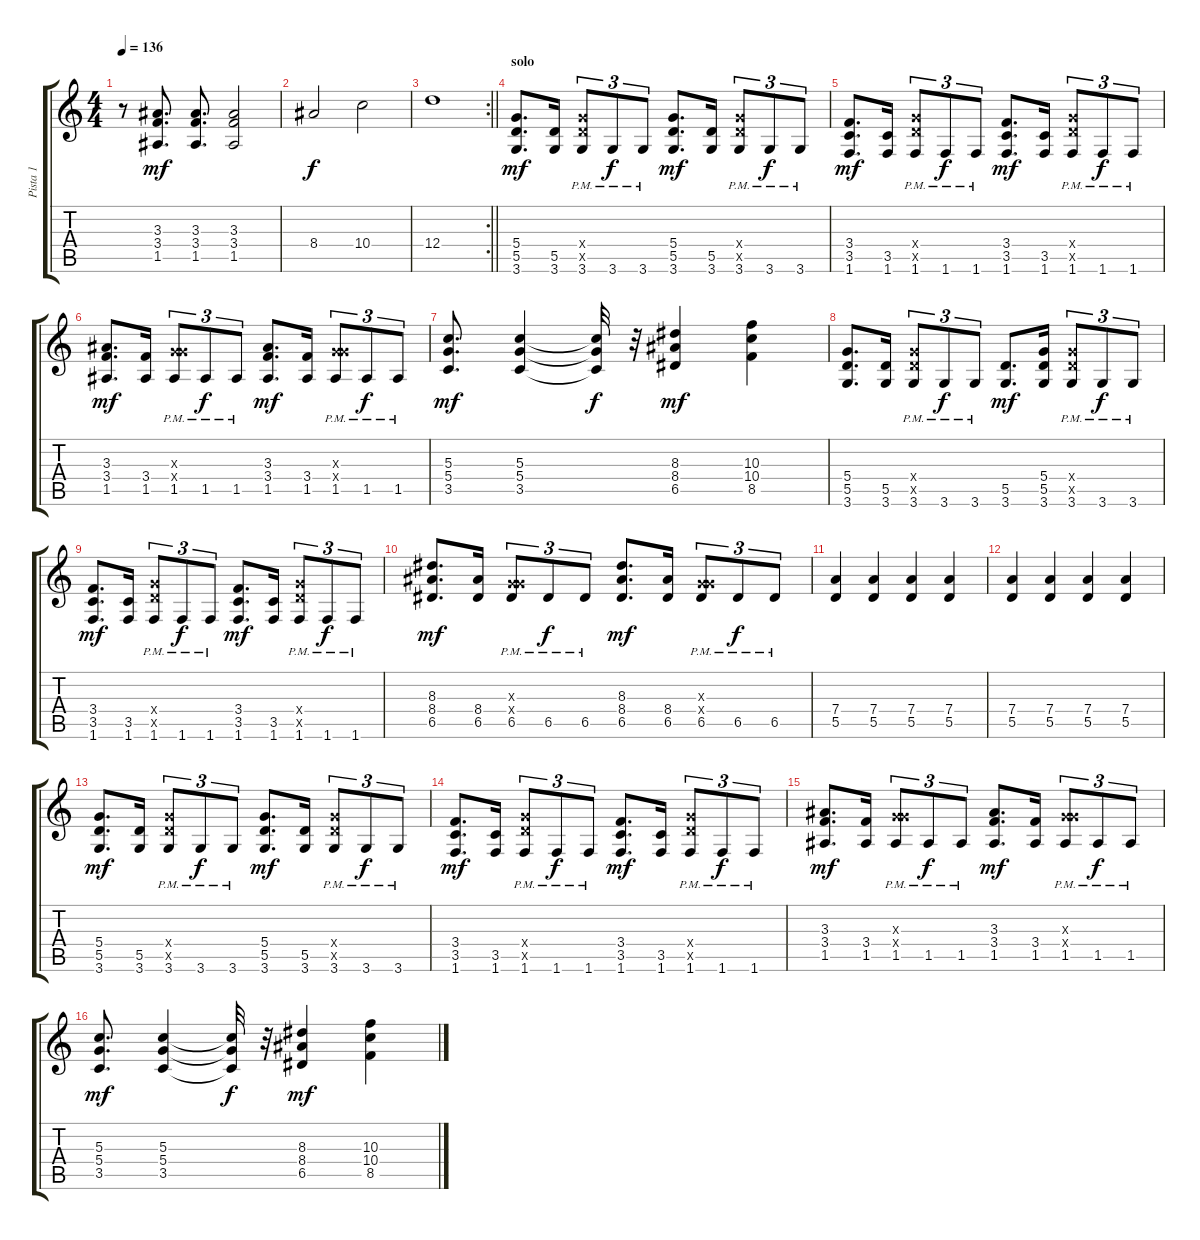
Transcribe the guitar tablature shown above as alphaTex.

\track ("Pista 1" "Pista 1") {instrument overdrivenguitar}
\staff {score tabs}
\tuning (E4 B3 G3 D3 A2 E2) {hide}
\ts (4 4)
\tempo 136
\clef g2
\ks c
r.8{dy mf} (3.3 3.4 1.5).8{d} (3.3 3.4 1.5).8{d} (3.3 3.4 1.5).2{volume 8} |
8.4.2{dy f volume 13} 10.4.2 |
\rc 2
\barLineRight lightlight
12.4.1 |
\section ("" "solo")
(5.4 5.5 3.6).8{d dy mf} (5.5 3.6).16 (5.4{x} 5.5{x} 3.6{pm}).8{tu (3 2)} 3.6{pm}.8{tu (3 2) dy f} 3.6{pm}.8{tu (3 2)} (5.4 5.5 3.6).8{d dy mf} (5.5 3.6).16 (5.4{x} 5.5{x} 3.6{pm}).8{tu (3 2)} 3.6{pm}.8{tu (3 2) dy f} 3.6{pm}.8{tu (3 2)} |
(3.4 3.5 1.6).8{d dy mf} (3.5 1.6).16 (5.4{x} 5.5{x} 1.6{pm}).8{tu (3 2)} 1.6{pm}.8{tu (3 2) dy f} 1.6{pm}.8{tu (3 2)} (3.4 3.5 1.6).8{d dy mf} (3.5 1.6).16 (5.4{x} 5.5{x} 1.6{pm}).8{tu (3 2)} 1.6{pm}.8{tu (3 2) dy f} 1.6{pm}.8{tu (3 2)} |
(3.3 3.4 1.5).8{d dy mf} (3.4 1.5).16 (0.3{x} 5.4{x} 1.5{pm}).8{tu (3 2)} 1.5{pm}.8{tu (3 2) dy f} 1.5{pm}.8{tu (3 2)} (3.3 3.4 1.5).8{d dy mf} (3.4 1.5).16 (0.3{x} 5.4{x} 1.5{pm}).8{tu (3 2)} 1.5{pm}.8{tu (3 2) dy f} 1.5{pm}.8{tu (3 2)} |
(5.3 5.4 3.5).8{d dy mf} (5.3 5.4 3.5).4 (5.3{t} 5.4{t} 3.5{t}).32{dy f} r.32 (8.3 8.4 6.5).4{dy mf} (10.3 10.4 8.5).4 |
(5.4 5.5 3.6).8{d} (5.5 3.6).16 (5.4{x} 5.5{x} 3.6{pm}).8{tu (3 2)} 3.6{pm}.8{tu (3 2) dy f} 3.6{pm}.8{tu (3 2)} (5.5 3.6).8{d dy mf} (5.4 5.5 3.6).16 (5.4{x} 5.5{x} 3.6{pm}).8{tu (3 2)} 3.6{pm}.8{tu (3 2) dy f} 3.6{pm}.8{tu (3 2)} |
(3.4 3.5 1.6).8{d dy mf} (3.5 1.6).16 (5.4{x} 5.5{x} 1.6{pm}).8{tu (3 2)} 1.6{pm}.8{tu (3 2) dy f} 1.6{pm}.8{tu (3 2)} (3.4 3.5 1.6).8{d dy mf} (3.5 1.6).16 (5.4{x} 5.5{x} 1.6{pm}).8{tu (3 2)} 1.6{pm}.8{tu (3 2) dy f} 1.6{pm}.8{tu (3 2)} |
(8.3 8.4 6.5).8{d dy mf} (8.4 6.5).16 (0.3{x} 5.4{x} 6.5{pm}).8{tu (3 2)} 6.5{pm}.8{tu (3 2) dy f} 6.5{pm}.8{tu (3 2)} (8.3 8.4 6.5).8{d dy mf} (8.4 6.5).16 (0.3{x} 5.4{x} 6.5{pm}).8{tu (3 2)} 6.5{pm}.8{tu (3 2) dy f} 6.5{pm}.8{tu (3 2)} |
(7.4 5.5).4 (7.4 5.5).4 (7.4 5.5).4 (7.4 5.5).4 |
(7.4 5.5).4 (7.4 5.5).4 (7.4 5.5).4 (7.4 5.5).4 |
(5.4 5.5 3.6).8{d dy mf} (5.5 3.6).16 (5.4{x} 5.5{x} 3.6{pm}).8{tu (3 2)} 3.6{pm}.8{tu (3 2) dy f} 3.6{pm}.8{tu (3 2)} (5.4 5.5 3.6).8{d dy mf} (5.5 3.6).16 (5.4{x} 5.5{x} 3.6{pm}).8{tu (3 2)} 3.6{pm}.8{tu (3 2) dy f} 3.6{pm}.8{tu (3 2)} |
(3.4 3.5 1.6).8{d dy mf} (3.5 1.6).16 (5.4{x} 5.5{x} 1.6{pm}).8{tu (3 2)} 1.6{pm}.8{tu (3 2) dy f} 1.6{pm}.8{tu (3 2)} (3.4 3.5 1.6).8{d dy mf} (3.5 1.6).16 (5.4{x} 5.5{x} 1.6{pm}).8{tu (3 2)} 1.6{pm}.8{tu (3 2) dy f} 1.6{pm}.8{tu (3 2)} |
(3.3 3.4 1.5).8{d dy mf} (3.4 1.5).16 (0.3{x} 5.4{x} 1.5{pm}).8{tu (3 2)} 1.5{pm}.8{tu (3 2) dy f} 1.5{pm}.8{tu (3 2)} (3.3 3.4 1.5).8{d dy mf} (3.4 1.5).16 (0.3{x} 5.4{x} 1.5{pm}).8{tu (3 2)} 1.5{pm}.8{tu (3 2) dy f} 1.5{pm}.8{tu (3 2)} |
(5.3 5.4 3.5).8{d dy mf} (5.3 5.4 3.5).4 (5.3{t} 5.4{t} 3.5{t}).32{dy f} r.32 (8.3 8.4 6.5).4{dy mf} (10.3 10.4 8.5).4
